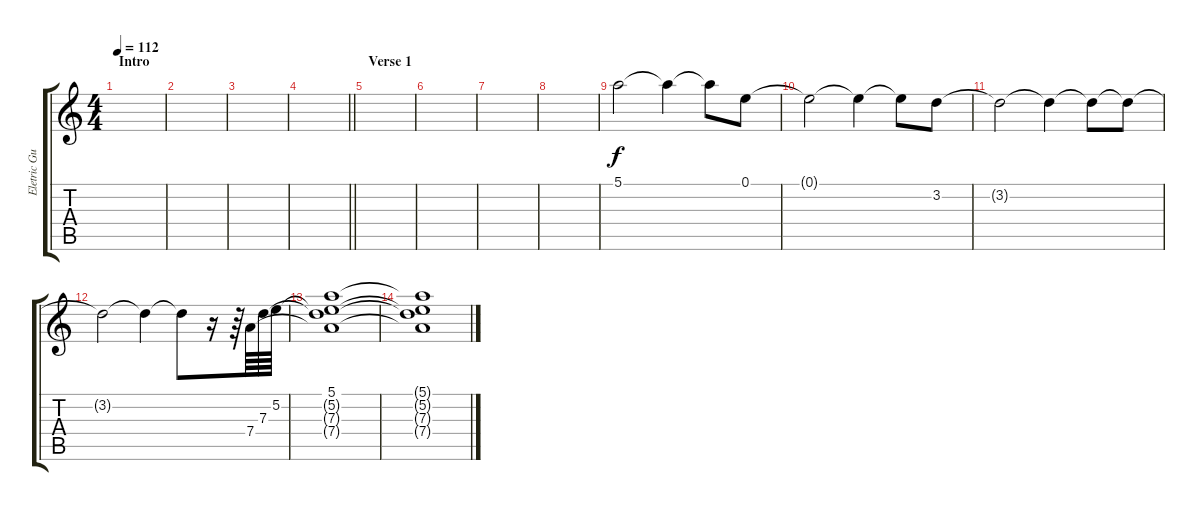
\track ("Eletric Guitar" "Eletric Gu") {instrument overdrivenguitar}
\staff {score tabs}
\tuning (E4 B3 G3 D3 A2 E2) {hide}
\ts (4 4)
\section ("" "Intro")
\tempo 112
\clef g2
\ks c
|
|
|
\barLineRight lightlight
|
\section ("" "Verse 1")
|
|
|
|
5.1.2 5.1{t}.4 5.1{t}.8 0.1.8 |
0.1{t}.2 0.1{t}.4 0.1{t}.8 3.2.8 |
3.2{t}.2 3.2{t}.4 3.2{t}.8 3.2{t}.8 |
3.2{t}.2 3.2{t}.4 3.2{t}.8 r.16 r.64 7.4.64 7.3.64 5.2.64 |
(5.1 5.2{t} 7.3{t} 7.4{t}).1{volume 0} |
(5.1{t} 5.2{t} 7.3{t} 7.4{t}).1
